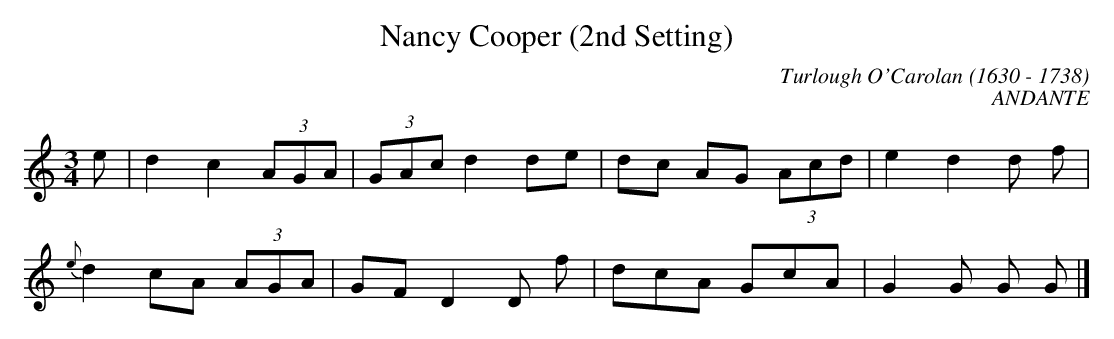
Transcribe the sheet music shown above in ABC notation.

X:1occ
T:Nancy Cooper (2nd Setting)
C:Turlough O'Carolan (1630 - 1738)
C:ANDANTE
M:3/4
L:1/8
K:C
e|d2c2 (3AGA| (3GAc d2de|dc AG  (3Acd|e2d2d f|
{e}d2cA  (3AGA|GF D2D f|dcA GcA|G2G G G |]
